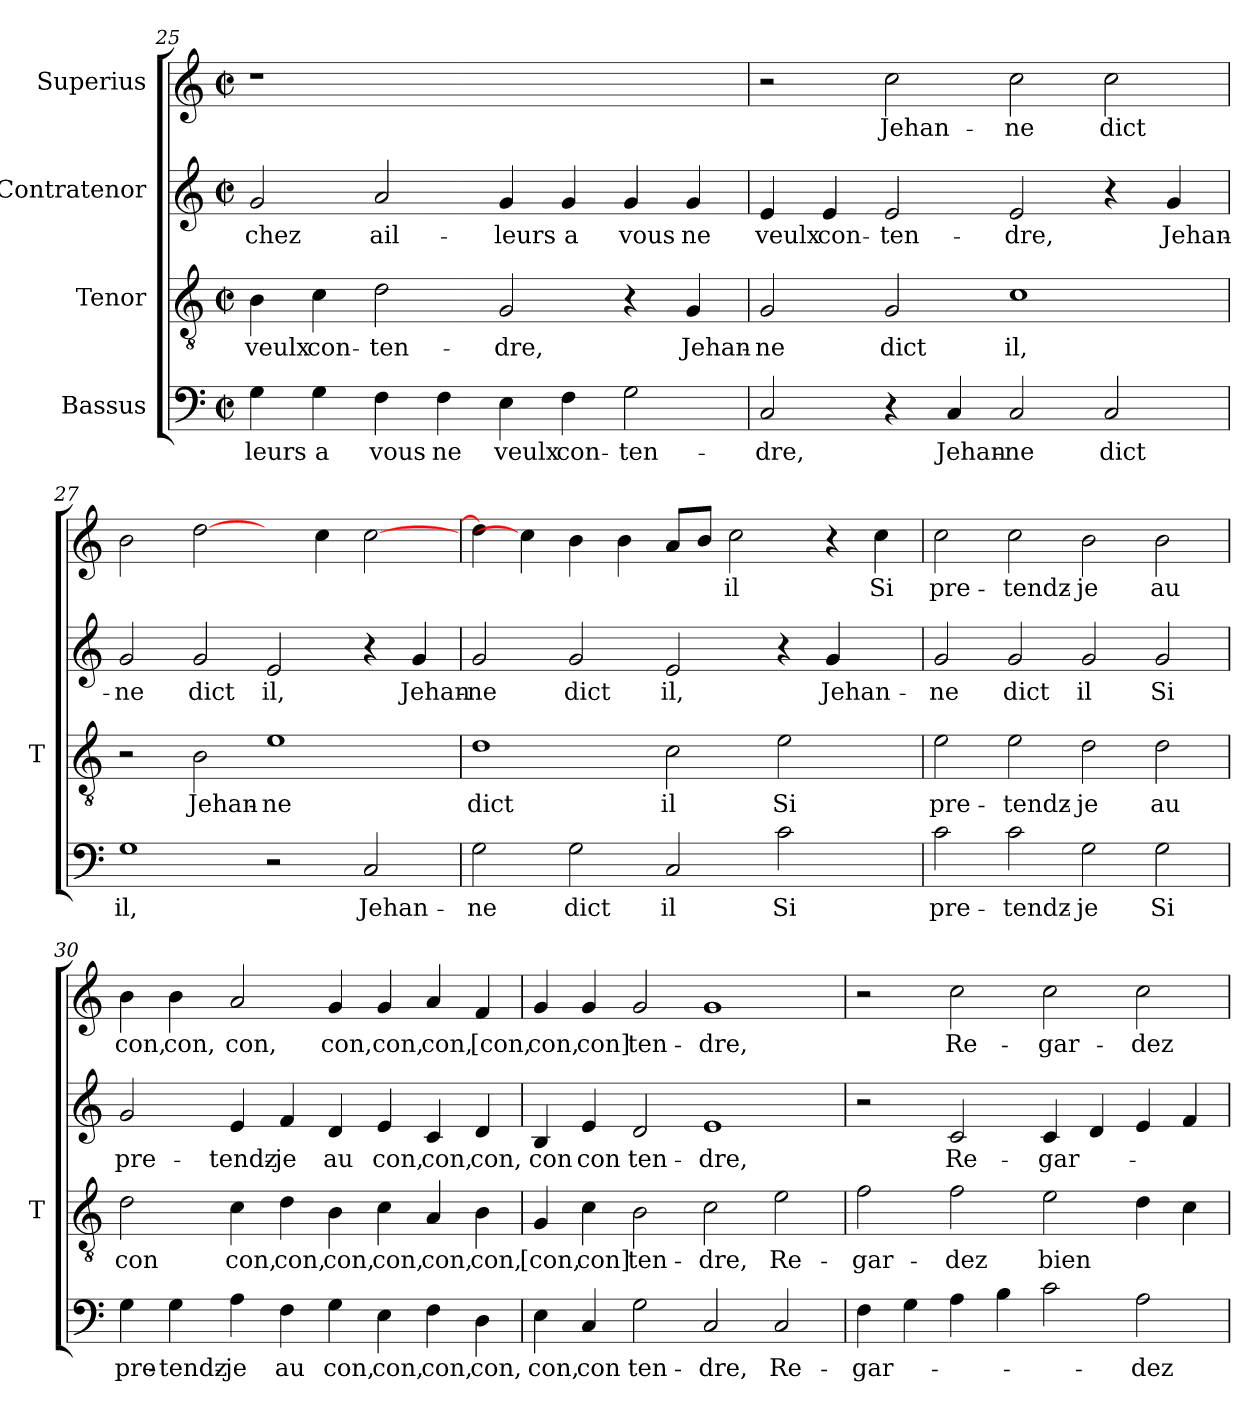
**kern	**text	**kern	**text	**kern	**text	**kern	**text
*part4	*part4	*part3	*part3	*part2	*part2	*part1	*part1
*staff4	*staff4	*staff3	*staff3	*staff2	*staff2	*staff1	*staff1
*I"Bassus	*	*I"Tenor	*	*I"Contratenor	*	*I"Superius	*
*	*	*I'T	*	*	*	*	*
!!LO:PB:g=z
*clefF4	*	*clefGv2	*	*clefG2	*	*clefG2	*
*k[]	*	*k[]	*	*k[]	*	*k[]	*
*C:	*	*C:	*	*C:	*	*C:	*
*M2/2	*	*M2/2	*	*M2/2	*	*M2/2	*
*met(c|)	*	*met(c|)	*	*met(c|)	*	*met(c|)	*
=25	=25	=25	=25	=25	=25	=25	=25
4G	-leurs	4B	-veulx	2g	-chez	1r	.
4G	-a	4c	con-	.	.	.	.
4F	-vous	2d	ten-	2a	ail-	.	.
4F	-ne	.	.	.	.	.	.
4E	-veulx	2G	-dre,	4g	-leurs	1ryy	.
4F	con-	.	.	4g	-a	.	.
2G	ten-	4r	.	4g	-vous	.	.
.	.	4G	Jehan-	4g	-ne	.	.
=26	=26	=26	=26	=26	=26	=26	=26
2C	-dre,	2G	-ne	4e	-veulx	2r	.
.	.	.	.	4e	con-	.	.
4r	.	2G	-dict	2e	ten-	2cc	Jehan-
4C	Jehan-	.	.	.	.	.	.
2C	-ne	1c	-il,	2e	-dre,	2cc	-ne
2C	-dict	.	.	4r	.	2cc	-dict
.	.	.	.	4g	Jehan-	.	.
=27	=27	=27	=27	=27	=27	=27	=27
1G	-il,	2r	.	2g	-ne	2b	.
.	.	2B	Jehan-	2g	-dict	[2dd	.
2r	.	1e	-ne	2e	-il,	4ryy	.
.	.	.	.	.	.	4cc	.
2C	Jehan-	.	.	4r	.	[2cc	.
.	.	.	.	4g	Jehan-	.	.
=28	=28	=28	=28	=28	=28	=28	=28
2G	-ne	1d	-dict	2g	-ne	4dd]	.
.	.	.	.	.	.	4cc]	.
2G	-dict	.	.	2g	-dict	4b	.
.	.	.	.	.	.	4b	.
2C	-il	2c	-il	2e	-il,	8aL	.
.	.	.	.	.	.	8bJ	.
.	.	.	.	.	.	2cc	-il
2c	-Si	2e	-Si	4r	.	.	.
.	.	.	.	4g	Jehan-	4r	.
4ryy	.	4ryy	.	4ryy	.	4cc	-Si
=29	=29	=29	=29	=29	=29	=29	=29
2c	pre-	2e	pre-	2g	-ne	2cc	pre-
2c	tendz-	2e	tendz-	2g	-dict	2cc	tendz-
2G	-je	2d	-je	2g	-il	2b	-je
2G	-Si	2d	-au	2g	-Si	2b	-au
=30	=30	=30	=30	=30	=30	=30	=30
4G	pre-	2d	-con	2g	pre-	4b	-con,
4G	tendz-	.	.	.	.	4b	-con,
4A	-je	4c	-con,	4e	tendz-	2a	-con,
4F	-au	4d	-con,	4f	-je	.	.
4G	-con,	4B	-con,	4d	-au	4g	-con,
4E	-con,	4c	-con,	4e	-con,	4g	-con,
4F	-con,	4A	-con,	4c	-con,	4a	-con,
4D	-con,	4B	-con,	4d	-con,	4f	-[con,
=31	=31	=31	=31	=31	=31	=31	=31
4E	-con,	4G	-[con,	4B	-con	4g	-con,
4C	-con	4c	-con]	4e	-con	4g	-con]
2G	ten-	2B	ten-	2d	ten-	2g	ten-
2C	-dre,	2c	-dre,	1e	-dre,	1g	-dre,
2C	Re-	2e	Re-	.	.	.	.
=32	=32	=32	=32	=32	=32	=32	=32
4F	gar-	2f	gar-	2r	.	2r	.
4G	.	.	.	.	.	.	.
4A	.	2f	-dez	2c	Re-	2cc	Re-
4B	.	.	.	.	.	.	.
2c	.	2e	-bien	4c	gar-	2cc	gar-
.	.	.	.	4d	.	.	.
2A	-dez	4d	.	4e	.	2cc	-dez
.	.	4c	.	4f	.	.	.
=	=	=	=	=	=	=	=
*-	*-	*-	*-	*-	*-	*-	*-
